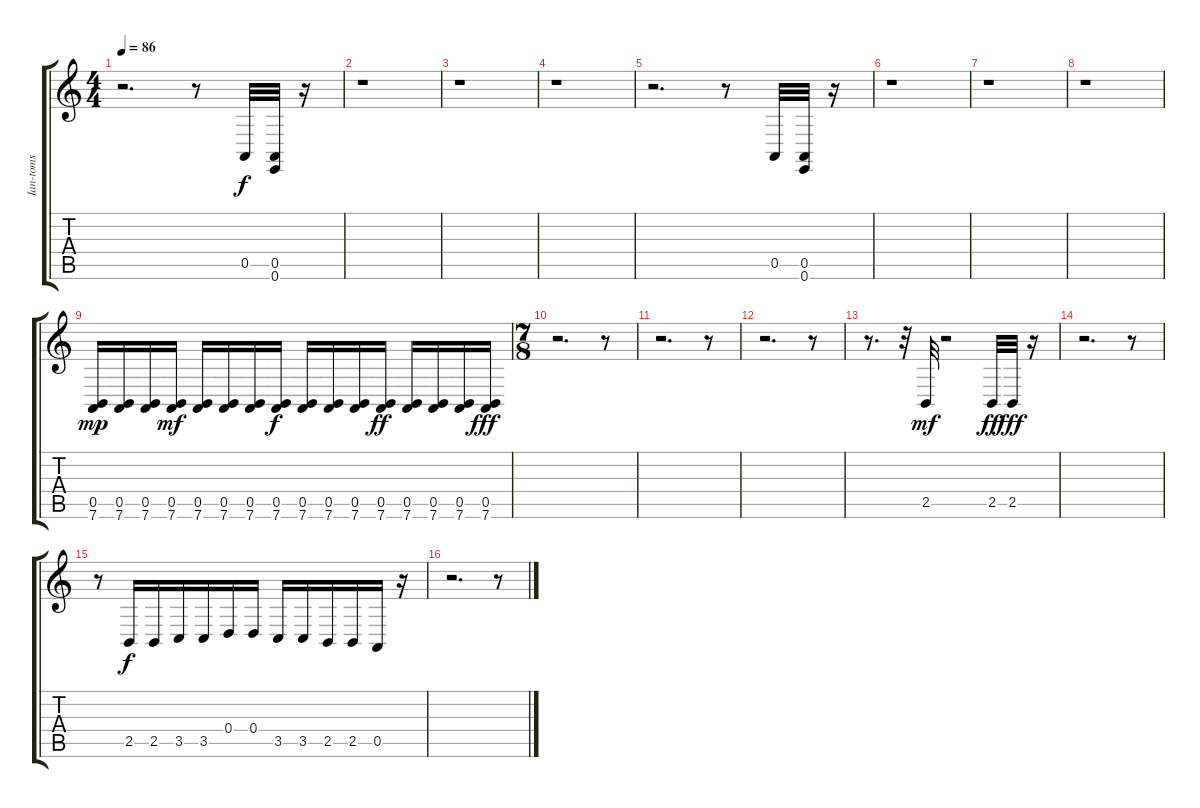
\track ("Ian-toms" "Ian-toms") {instrument acousticgrandpiano}
\staff {score tabs}
\tuning (E4 B3 G3 D3 A2 E2) {hide}
\ts (4 4)
\tempo 86
\clef g2
\ks c
r.2{d dy fff} r.8 0.5.32{dy f} (0.5 0.6).32 r.16 |
r.1 |
r.1 |
r.1 |
r.2{d} r.8 0.5.32 (0.5 0.6).32 r.16 |
r.1 |
r.1 |
r.1 |
(0.5 7.6).16{dy mp} (0.5 7.6).16 (0.5 7.6).16 (0.5 7.6).16{dy mf} (0.5 7.6).16 (0.5 7.6).16 (0.5 7.6).16 (0.5 7.6).16{dy f} (0.5 7.6).16 (0.5 7.6).16 (0.5 7.6).16 (0.5 7.6).16{dy ff} (0.5 7.6).16 (0.5 7.6).16 (0.5 7.6).16 (0.5 7.6).16{dy fff} |
\ts (7 8)
r.2{d} r.8 |
r.2{d} r.8 |
r.2{d} r.8 |
r.8{d} r.32 2.5.32{dy mf} r.2 2.5.32{dy ff} 2.5.32{dy fff} r.16 |
r.2{d} r.8 |
r.8 2.5.16{dy f} 2.5.16 3.5.16 3.5.16 0.4.16 0.4.16 3.5.16 3.5.16 2.5.16 2.5.16 0.5.16 r.16 |
r.2{d} r.8
